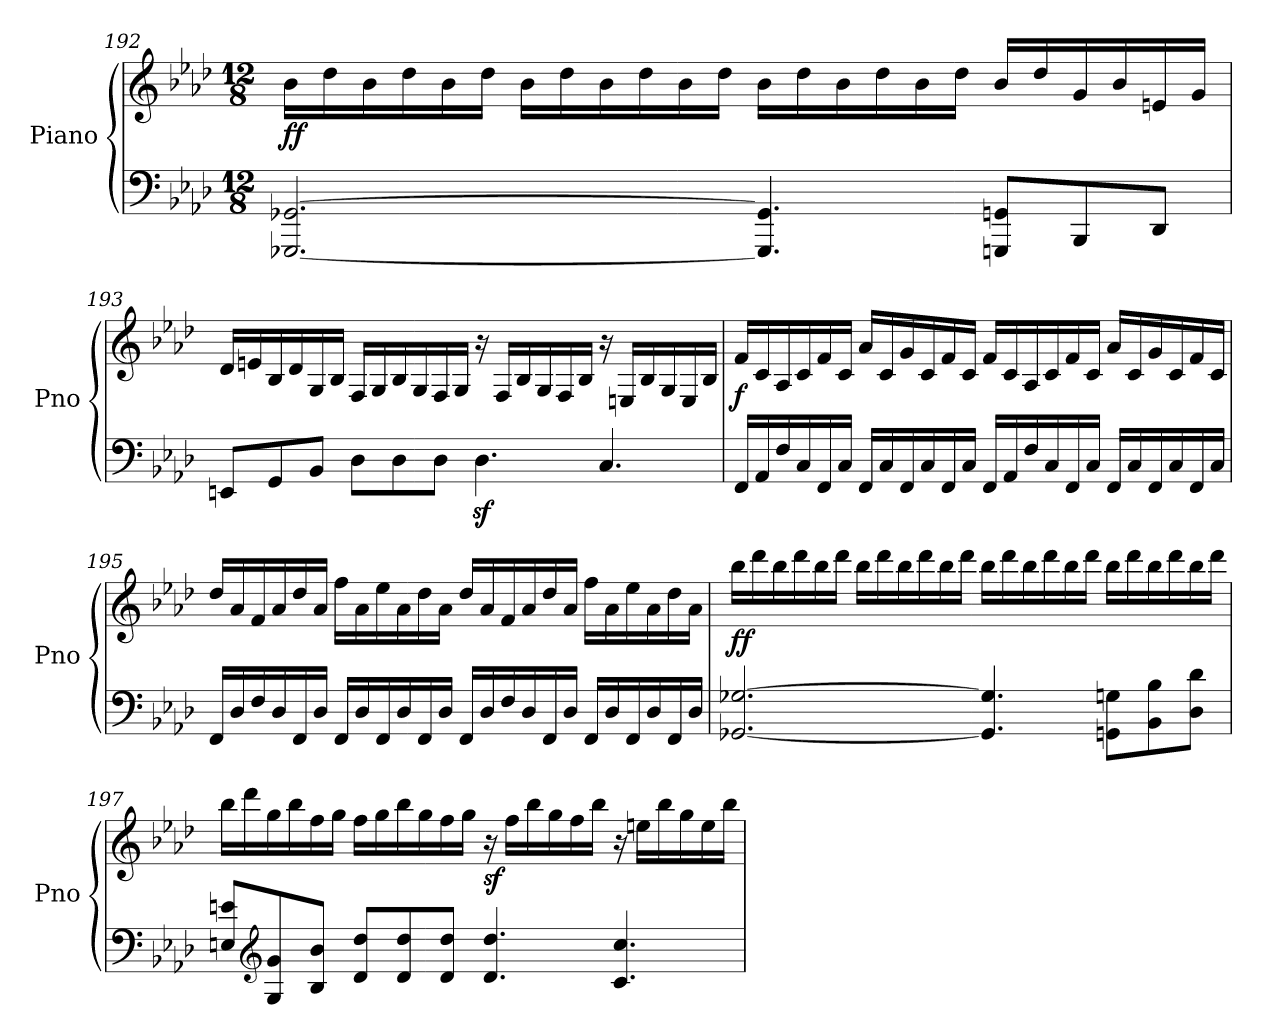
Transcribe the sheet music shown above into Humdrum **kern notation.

**kern	**kern	**dynam
*part1	*part1	*part1
*staff2	*staff1	*staff1/2
*I"Piano	*	*
*I'Pno	*	*
!!LO:LB:g=z
*clefF4	*clefG2	*
*k[b-e-a-d-]	*k[b-e-a-d-]	*
*A-:	*A-:	*
*M12/8	*M12/8	*
=192	=192	=192
!	!	!LO:DY:b
[2.GGG-X/ [2.GG-X/	16b-\LL	ff
.	16dd-\	.
.	16b-\	.
.	16dd-\	.
.	16b-\	.
.	16dd-\JJ	.
.	16b-\LL	.
.	16dd-\	.
.	16b-\	.
.	16dd-\	.
.	16b-\	.
.	16dd-\JJ	.
4.GGG-/] 4.GG-/]	16b-\LL	.
.	16dd-\	.
.	16b-\	.
.	16dd-\	.
.	16b-\	.
.	16dd-\JJ	.
8GGGn/ 8GGn/L	16b-/LL	.
.	16dd-/	.
8BBB-/	16g/	.
.	16b-/	.
8DD-/J	16en/	.
.	16g/JJ	.
!!LO:PB:g=z
=193	=193	=193
8EEn/L	16d-/LL	.
.	16en/	.
8GG/	16B-/	.
.	16d-/	.
8BB-/J	16G/	.
.	16B-/JJ	.
8D-\L	16F/LL	.
.	16G/	.
8D-\	16B-/	.
.	16G/	.
8D-\J	16F/	.
.	16G/JJ	.
4.D-z<\	16r	.
.	16F/LL	.
.	16B-/	.
.	16G/	.
.	16F/	.
.	16B-/JJ	.
4.C/	16r	.
.	16En/LL	.
.	16B-/	.
.	16G/	.
.	16E/	.
.	16B-/JJ	.
!!LO:LB:g=z
=194	=194	=194
!	!	!LO:DY:b
16FF/LL	16f/LL	f
16AA-/	16c/	.
16F/	16A-/	.
16C/	16c/	.
16FF/	16f/	.
16C/JJ	16c/JJ	.
16FF/LL	16a-/LL	.
16C/	16c/	.
16FF/	16g/	.
16C/	16c/	.
16FF/	16f/	.
16C/JJ	16c/JJ	.
16FF/LL	16f/LL	.
16AA-/	16c/	.
16F/	16A-/	.
16C/	16c/	.
16FF/	16f/	.
16C/JJ	16c/JJ	.
16FF/LL	16a-/LL	.
16C/	16c/	.
16FF/	16g/	.
16C/	16c/	.
16FF/	16f/	.
16C/JJ	16c/JJ	.
!!LO:LB:g=z
=195	=195	=195
16FF/LL	16dd-/LL	.
16D-/	16a-/	.
16F/	16f/	.
16D-/	16a-/	.
16FF/	16dd-/	.
16D-/JJ	16a-/JJ	.
16FF/LL	16ff\LL	.
16D-/	16a-\	.
16FF/	16ee-\	.
16D-/	16a-\	.
16FF/	16dd-\	.
16D-/JJ	16a-\JJ	.
16FF/LL	16dd-/LL	.
16D-/	16a-/	.
16F/	16f/	.
16D-/	16a-/	.
16FF/	16dd-/	.
16D-/JJ	16a-/JJ	.
16FF/LL	16ff\LL	.
16D-/	16a-\	.
16FF/	16ee-\	.
16D-/	16a-\	.
16FF/	16dd-\	.
16D-/JJ	16a-\JJ	.
!!LO:LB:g=z
=196	=196	=196
!	!	!LO:DY:b
[2.GG-X/ [2.G-X/	16bb-\LL	ff
.	16ddd-\	.
.	16bb-\	.
.	16ddd-\	.
.	16bb-\	.
.	16ddd-\JJ	.
.	16bb-\LL	.
.	16ddd-\	.
.	16bb-\	.
.	16ddd-\	.
.	16bb-\	.
.	16ddd-\JJ	.
4.GG-/] 4.G-/]	16bb-\LL	.
.	16ddd-\	.
.	16bb-\	.
.	16ddd-\	.
.	16bb-\	.
.	16ddd-\JJ	.
8GGn\ 8Gn\L	16bb-\LL	.
.	16ddd-\	.
8BB-\ 8B-\	16bb-\	.
.	16ddd-\	.
8D-\ 8d-\J	16bb-\	.
.	16ddd-\JJ	.
!!LO:LB:g=z
=197	=197	=197
8En/ 8en/L	16bb-\LL	.
.	16ddd-\	.
*clefG2	*	*
8G/ 8g/	16gg\	.
.	16bb-\	.
8B-/ 8b-/J	16ff\	.
.	16gg\JJ	.
8d-/ 8dd-/L	16ff\LL	.
.	16gg\	.
8d-/ 8dd-/	16bb-\	.
.	16gg\	.
8d-/ 8dd-/J	16ff\	.
.	16gg\JJ	.
!	!	!LO:DY:b
4.d-/ 4.dd-/	16r	sf
.	16ff\LL	.
.	16bb-\	.
.	16gg\	.
.	16ff\	.
.	16bb-\JJ	.
4.c/ 4.cc/	16r	.
.	16een\LL	.
.	16bb-\	.
.	16gg\	.
.	16ee\	.
.	16bb-\JJ	.
=	=	=
*-	*-	*-
